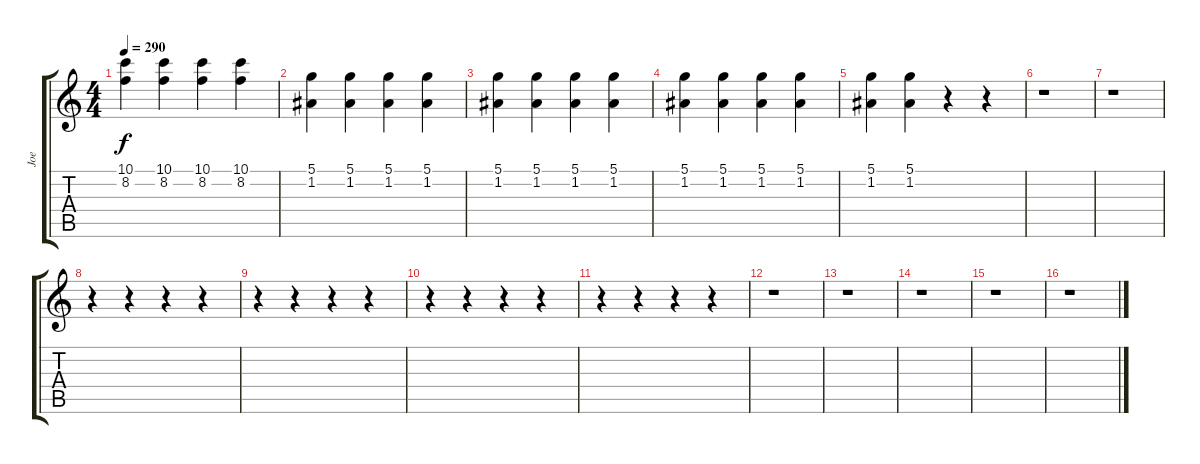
\track ("Joe" "Joe") {instrument distortionguitar}
\staff {score tabs}
\tuning (D4 A3 F3 C3 G2 D2) {hide}
\ts (4 4)
\tempo 290
\clef g2
\ks c
(10.1 8.2).4{dy f} (10.1 8.2).4 (10.1 8.2).4 (10.1 8.2).4 |
(5.1 1.2).4 (5.1 1.2).4 (5.1 1.2).4 (5.1 1.2).4 |
(5.1 1.2).4 (5.1 1.2).4 (5.1 1.2).4 (5.1 1.2).4 |
(5.1 1.2).4 (5.1 1.2).4 (5.1 1.2).4 (5.1 1.2).4 |
(5.1 1.2).4 (5.1 1.2).4 r.4 r.4 |
r.1 |
r.1 |
r.4 r.4 r.4 r.4 |
r.4 r.4 r.4 r.4 |
r.4 r.4 r.4 r.4 |
r.4 r.4 r.4 r.4 |
r.1 |
r.1 |
r.1 |
r.1 |
r.1
